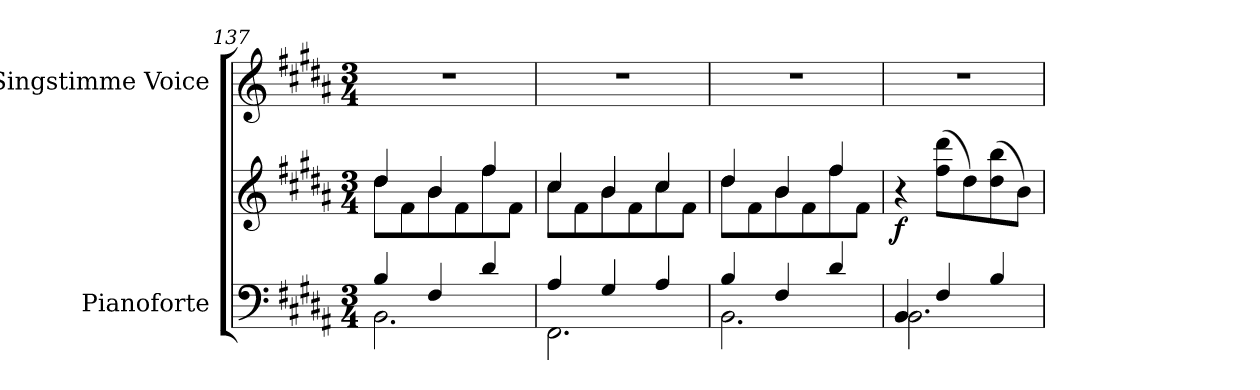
**kern	**kern	**dynam	**kern
*part2	*part2	*part2	*part1
*staff3	*staff2	*staff2/3	*staff1
*I"Pianoforte	*	*	*I"Singstimme Voice
*I'Pno	*	*	*
*clefF4	*clefG2	*	*clefG2
*k[f#c#g#d#a#]	*k[f#c#g#d#a#]	*	*k[f#c#g#d#a#]
*M3/4	*M3/4	*	*M3/4
=137	=137	=137	=137
*^	*^	*	*
4B/	2.BB\	4dd#/	8dd#\L	.	2.r
.	.	.	8f#\	.	.
4F#/	.	4b/	8b\	.	.
.	.	.	8f#\	.	.
4d#/	.	4ff#/	8ff#\	.	.
.	.	.	8f#\J	.	.
=138	=138	=138	=138	=138	=138
4A#/	2.FF#\	4cc#/	8cc#\L	.	2.r
.	.	.	8f#\	.	.
4G#/	.	4b/	8b\	.	.
.	.	.	8f#\	.	.
4A#/	.	4cc#/	8cc#\	.	.
.	.	.	8f#\J	.	.
=139	=139	=139	=139	=139	=139
4B/	2.BB\	4dd#/	8dd#\L	.	2.r
.	.	.	8f#\	.	.
4F#/	.	4b/	8b\	.	.
.	.	.	8f#\	.	.
4d#/	.	4ff#/	8ff#\	.	.
.	.	.	8f#\J	.	.
=140	=140	=140	=140	=140	=140
!	!	!	!	!LO:DY:b	!
*	*	*v	*v	*	*
4BB/	2.BB\	4r	f	2.r
4F#/	.	(8ff#\ 8ddd#\L	.	.
.	.	8dd#\)	.	.
4B/	.	(8dd#\ 8bb\	.	.
.	.	8b\J)	.	.
*v	*v	*	*	*
=	=	=	=
*-	*-	*-	*-
